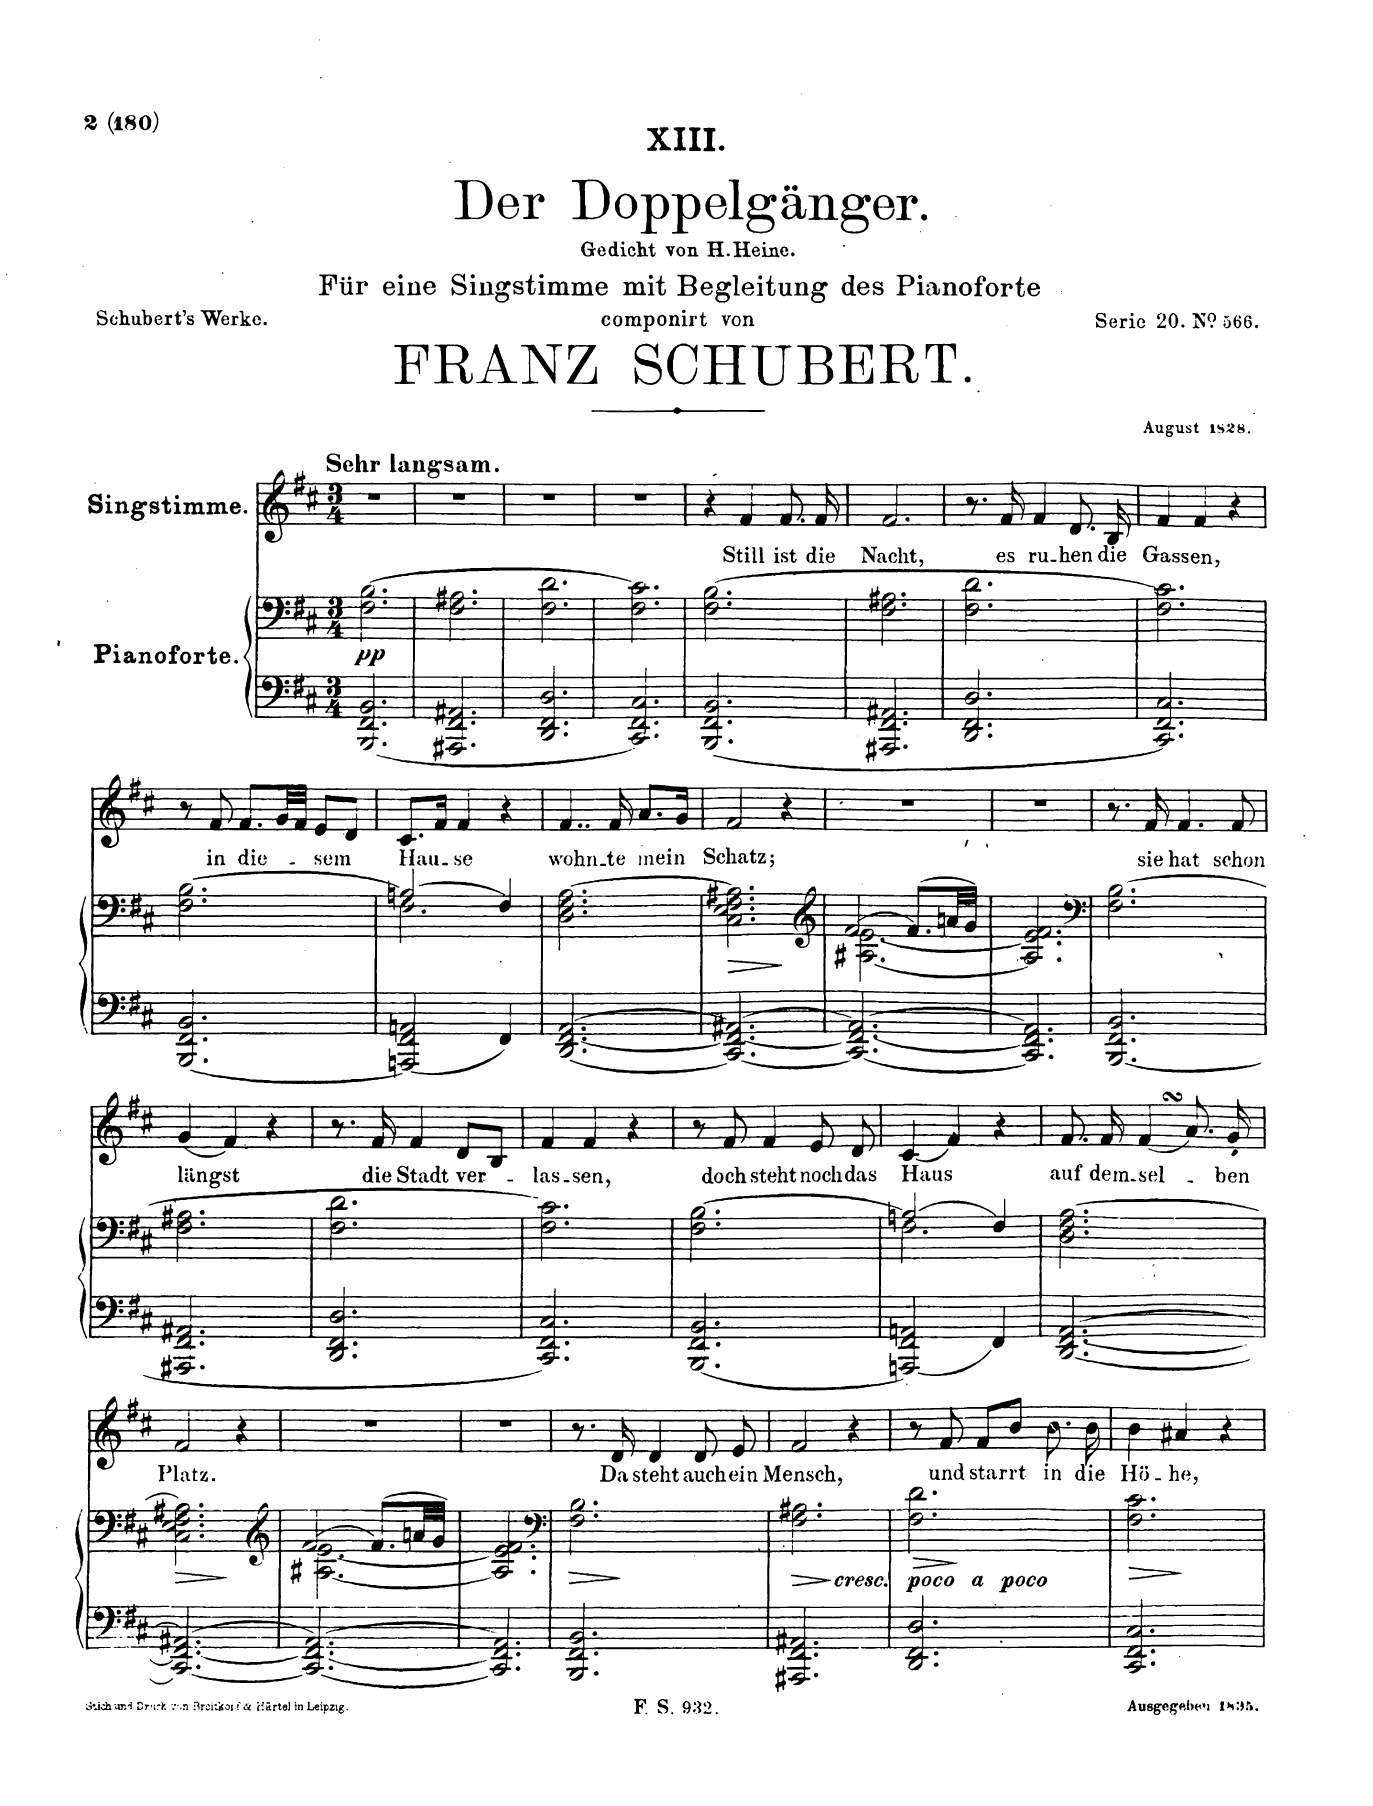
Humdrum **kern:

**kern	**kern	**dynam	**kern	**text
*part2	*part2	*part2	*part1	*part1
*staff3	*staff2	*staff2/3	*staff1	*staff1
*I"Piano	*	*	*I"Voice	*
*I'Pno	*	*	*	*
*clefF4	*clefF4	*	*clefG2	*
*k[f#c#]	*k[f#c#]	*	*k[f#c#]	*
*M3/4	*M3/4	*	*M3/4	*
=1	=1	=1	=1	=1
!	!	!	!LO:TX:a:B:t=Sehr langsam.	!
!	!	!LO:DY:a=2	!	!
2.BBB/ 2.FF#/ 2.BB/	(2.F#\ 2.B\	pp	2.r	.
=2	=2	=2	=2	=2
2.AAA#X/ 2.FF#/ 2.AA#X/	2.F#\ 2.A#X\	.	2.r	.
=3	=3	=3	=3	=3
2.DD/ 2.FF#/ 2.D/	2.F#\ 2.d\	.	2.r	.
=4	=4	=4	=4	=4
2.CC#/ 2.FF#/ 2.C#/	2.F#\ 2.c#\)	.	2.r	.
=5	=5	=5	=5	=5
2.BBB/ 2.FF#/ 2.BB/	(2.F#\ 2.B\	.	4r	.
.	.	.	4f#/	Still
.	.	.	8.f#/	ist
.	.	.	16f#/	die
=6	=6	=6	=6	=6
2.AAA#X/ 2.FF#/ 2.AA#X/	2.F#\ 2.A#X\	.	2.f#/	Nacht,
=7	=7	=7	=7	=7
2.DD/ 2.FF#/ 2.D/	2.F#\ 2.d\	.	8.r	.
.	.	.	16f#/	es
.	.	.	4f#/	ru-
.	.	.	8.d/	-hen
.	.	.	16B/	die
=8	=8	=8	=8	=8
2.CC#/ 2.FF#/ 2.C#/	2.F#\ 2.c#\)	.	4f#/	Gas-
.	.	.	4f#/	-sen,
.	.	.	4r	.
=9	=9	=9	=9	=9
2.BBB/ 2.FF#/ 2.BB/	(2.F#\ 2.B\	.	8r	.
.	.	.	8f#/	in
.	.	.	8.f#/L	die-
.	.	.	32g/LL	.
.	.	.	32f#/JJJ	.
.	.	.	8e/L	-sem
.	.	.	8d/J	.
=10	=10	=10	=10	=10
*	*^	*	*	*
2AAAn/ 2FF#/ 2AAn/	(2An/)	2.F#\	.	8.c#/L	Hau-
.	.	.	.	16f#/Jk	.
.	.	.	.	4f#/	se
4FF#/	4F#/)	.	.	4r	.
*	*v	*v	*	*	*
=11	=11	=11	=11	=11
2.DD/ [<2.FF#/ 2.AA/	(2.D\ 2.F#\ 2.A\	.	4..f#/	wohn-
.	.	.	16f#/	-te
.	.	.	8.a/L	mein
.	.	.	16g/Jk	.
=12	=12	=12	=12	=12
!	!	!LO:HP:b	!	!
[2.CC#/ 2.FF#/_ [2.AA#X/	2.C#\ 2.E\ 2.F#\ 2.A#X\)	>	2f#/	Schatz;
.	.	.	4r	.
.	.	]	.	.
=13	=13	=13	=13	=13
*	*clefG2	*	*	*
*	*^	*	*	*
2.CC#/_ 2.FF#/_ 2.AA#/_	[2f#/	[2.A#X\ [2.e\	.	2.r	.
.	(8.f#/L]	.	.	.	.
.	32an/LL	.	.	.	.
.	32g/JJJ)	.	.	.	.
=14	=14	=14	=14	=14	=14
2.CC#/] 2.FF#/] 2.AA#/]	2.ryy	2.A#/] 2.e/] 2.f#/	.	2.r	.
*	*v	*v	*	*	*
=15	=15	=15	=15	=15
2.BBB/ 2.FF#/ 2.BB/	(2.F#\ 2.B\	.	8.r	.
.	.	.	16f#/	sie
.	.	.	4.f#/	hat
.	.	.	8f#/	schon
=16	=16	=16	=16	=16
2.AAA#X/ 2.FF#/ 2.AA#X/	2.F#\ 2.A#X\	.	(4g/	längst
.	.	.	4f#/)	.
.	.	.	4r	.
=17	=17	=17	=17	=17
2.DD/ 2.FF#/ 2.D/	2.F#\ 2.d\	.	8.r	.
.	.	.	16f#/	die
.	.	.	4f#/	Stadt
.	.	.	8d/L	ver-
.	.	.	8B/J	.
=18	=18	=18	=18	=18
2.CC#/ 2.FF#/ 2.C#/	2.F#\ 2.c#\)	.	4f#/	las-
.	.	.	4f#/	-sen,
.	.	.	4r	.
=19	=19	=19	=19	=19
2.BBB/ 2.FF#/ 2.BB/	(2.F#\ 2.B\	.	8r	.
.	.	.	8f#/	doch
.	.	.	4f#/	steht
.	.	.	8e/	noch
.	.	.	8d/	das
=20	=20	=20	=20	=20
*	*^	*	*	*
2AAAn/ 2FF#/ 2AAn/	(2An/)	2.F#\	.	(4c#/	Haus
.	.	.	.	4f#/)	.
4FF#/	4F#/)	.	.	4r	.
*	*v	*v	*	*	*
=21	=21	=21	=21	=21
2.DD/ [<2.FF#/ 2.AA/	(2.D\ 2.F#\ 2.A\	.	8.f#/	auf
.	.	.	16f#/	dem-
.	.	.	(4f#sSsS/	-sel-
.	.	.	8.a/)	.
.	.	.	16g/	ben
=22	=22	=22	=22	=22
!	!	!LO:HP:b	!	!
[2.CC#/ 2.FF#/_ [2.AA#X/	2.C#\ 2.E\ 2.F#\ 2.A#X\)	>	2f#/	Platz.
.	.	.	4r	.
.	.	]	.	.
=23	=23	=23	=23	=23
*	*clefG2	*	*	*
*	*^	*	*	*
2.CC#/_ 2.FF#/_ 2.AA#/_	[2f#/	[2.A#X\ [2.e\	.	2.r	.
.	(8.f#/L]	.	.	.	.
.	32an/LL	.	.	.	.
.	32g/JJJ)	.	.	.	.
=24	=24	=24	=24	=24	=24
2.CC#/] 2.FF#/] 2.AA#/]	2.ryy	2.A#/] 2.e/] 2.f#/	.	2.r	.
*	*v	*v	*	*	*
=25	=25	=25	=25	=25
*	*clefF4	*	*	*
*	*^	*	*	*
!	!	!	!LO:HP:b	!	!
*	*v	*v	*	*	*
2.BBB/ 2.FF#/ 2.BB/	2.F#\ 2.B\	>	8.r	.
.	.	.	16d/	Da
.	.	.	4d/	steht
.	.	.	8d/	auch
.	.	.	8e/	ein
.	.	]	.	.
=26	=26	=26	=26	=26
!LO:TX:a:i:t=cresc. poco a poco	!	!	!	!
!	!	!LO:HP:b	!	!
2.AAA#X/ 2.FF#/ 2.AA#X/	2.F#\ 2.A#X\	>	2f#/	Mensch,
.	.	.	4r	.
.	.	]	.	.
=27	=27	=27	=27	=27
!	!	!LO:HP:b	!	!
2.DD/ 2.FF#/ 2.D/	2.F#\ 2.d\	>	8r	.
.	.	.	8f#/	und
.	.	.	8f#/L	starrt
.	.	.	8b/J	.
.	.	.	8.b\	in
.	.	.	16b\	die
.	.	]	.	.
=28	=28	=28	=28	=28
!	!	!LO:HP:b	!	!
2.CC#/ 2.FF#/ 2.C#/	2.F#\ 2.c#\	>	4b\	Hö-
.	.	.	4a#X/	-he,
.	.	.	4r	.
.	.	]	.	.
=	=	=	=	=
*-	*-	*-	*-	*-
